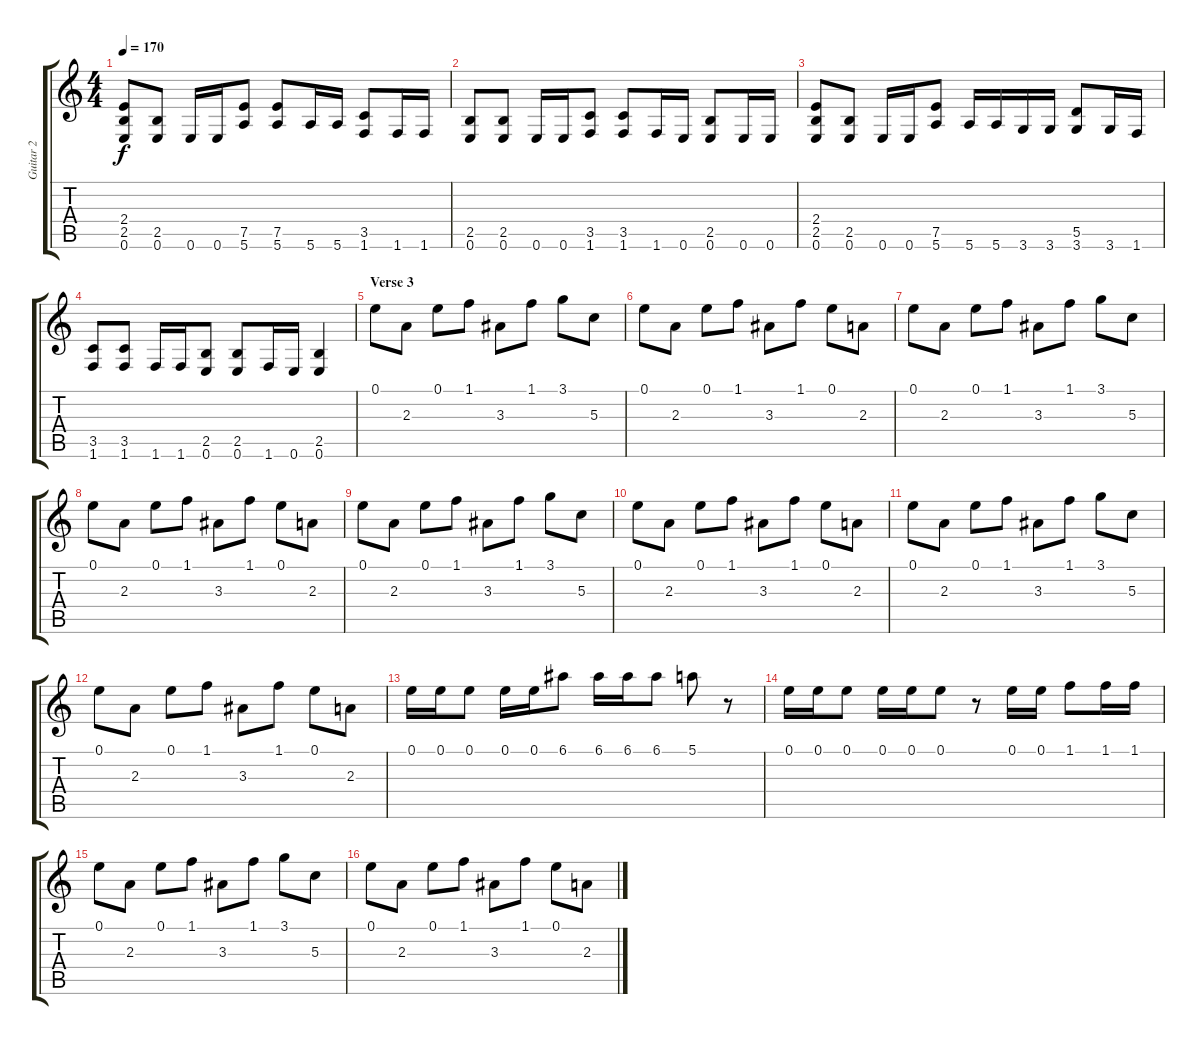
\track ("Guitar 2" "Guitar 2") {instrument distortionguitar}
\staff {score tabs}
\tuning (E4 B3 G3 D3 A2 E2) {hide}
\ts (4 4)
\tempo 170
\clef g2
\ks c
(2.4 2.5 0.6).8{dy f volume 16 balance 8} (2.5 0.6).8{volume 16 balance 8} 0.6.16{volume 16 balance 8} 0.6.16{volume 16 balance 8} (7.5 5.6).8{volume 16 balance 8} (7.5 5.6).8{volume 16 balance 8} 5.6.16{volume 16 balance 8} 5.6.16{volume 16 balance 8} (3.5 1.6).8{volume 16 balance 8} 1.6.16{volume 16 balance 8} 1.6.16{volume 16 balance 8} |
(2.5 0.6).8{volume 16 balance 8} (2.5 0.6).8{volume 16 balance 8} 0.6.16{volume 16 balance 8} 0.6.16{volume 16 balance 8} (3.5 1.6).8{volume 16 balance 8} (3.5 1.6).8{volume 16 balance 8} 1.6.16{volume 16 balance 8} 0.6.16{volume 16 balance 8} (2.5 0.6).8{volume 16 balance 8} 0.6.16{volume 16 balance 8} 0.6.16{volume 16 balance 8} |
(2.4 2.5 0.6).8{volume 16 balance 8} (2.5 0.6).8{volume 16 balance 8} 0.6.16{volume 16 balance 8} 0.6.16{volume 16 balance 8} (7.5 5.6).8{volume 16 balance 8} 5.6.16{volume 16 balance 8} 5.6.16{volume 16 balance 8} 3.6.16{volume 16 balance 8} 3.6.16{volume 16 balance 8} (5.5 3.6).8{volume 16 balance 8} 3.6.16{volume 16 balance 8} 1.6.16{volume 16 balance 8} |
(3.5 1.6).8{volume 16 balance 8} (3.5 1.6).8{volume 16 balance 8} 1.6.16{volume 16 balance 8} 1.6.16{volume 16 balance 8} (2.5 0.6).8{volume 16 balance 8} (2.5 0.6).8{volume 16 balance 8} 1.6.16{volume 16 balance 8} 0.6.16{volume 16 balance 8} (2.5 0.6).4{volume 16 balance 8} |
\section ("" "Verse 3")
0.1.8{balance 14} 2.3.8 0.1.8 1.1.8 3.3.8 1.1.8 3.1.8 5.3.8 |
0.1.8 2.3.8 0.1.8 1.1.8 3.3.8 1.1.8 0.1.8 2.3.8 |
0.1.8 2.3.8 0.1.8 1.1.8 3.3.8 1.1.8 3.1.8 5.3.8 |
0.1.8 2.3.8 0.1.8 1.1.8 3.3.8 1.1.8 0.1.8 2.3.8 |
0.1.8 2.3.8 0.1.8 1.1.8 3.3.8 1.1.8 3.1.8 5.3.8 |
0.1.8 2.3.8 0.1.8 1.1.8 3.3.8 1.1.8 0.1.8 2.3.8 |
0.1.8 2.3.8 0.1.8 1.1.8 3.3.8 1.1.8 3.1.8 5.3.8 |
0.1.8 2.3.8 0.1.8 1.1.8 3.3.8 1.1.8 0.1.8 2.3.8 |
0.1.16 0.1.16 0.1.8 0.1.16 0.1.16 6.1.8 6.1.16 6.1.16 6.1.8 5.1.8 r.8 |
0.1.16 0.1.16 0.1.8 0.1.16 0.1.16 0.1.8 r.8 0.1.16 0.1.16 1.1.8 1.1.16 1.1.16 |
0.1.8 2.3.8 0.1.8 1.1.8 3.3.8 1.1.8 3.1.8 5.3.8 |
0.1.8 2.3.8 0.1.8 1.1.8 3.3.8 1.1.8 0.1.8 2.3.8
